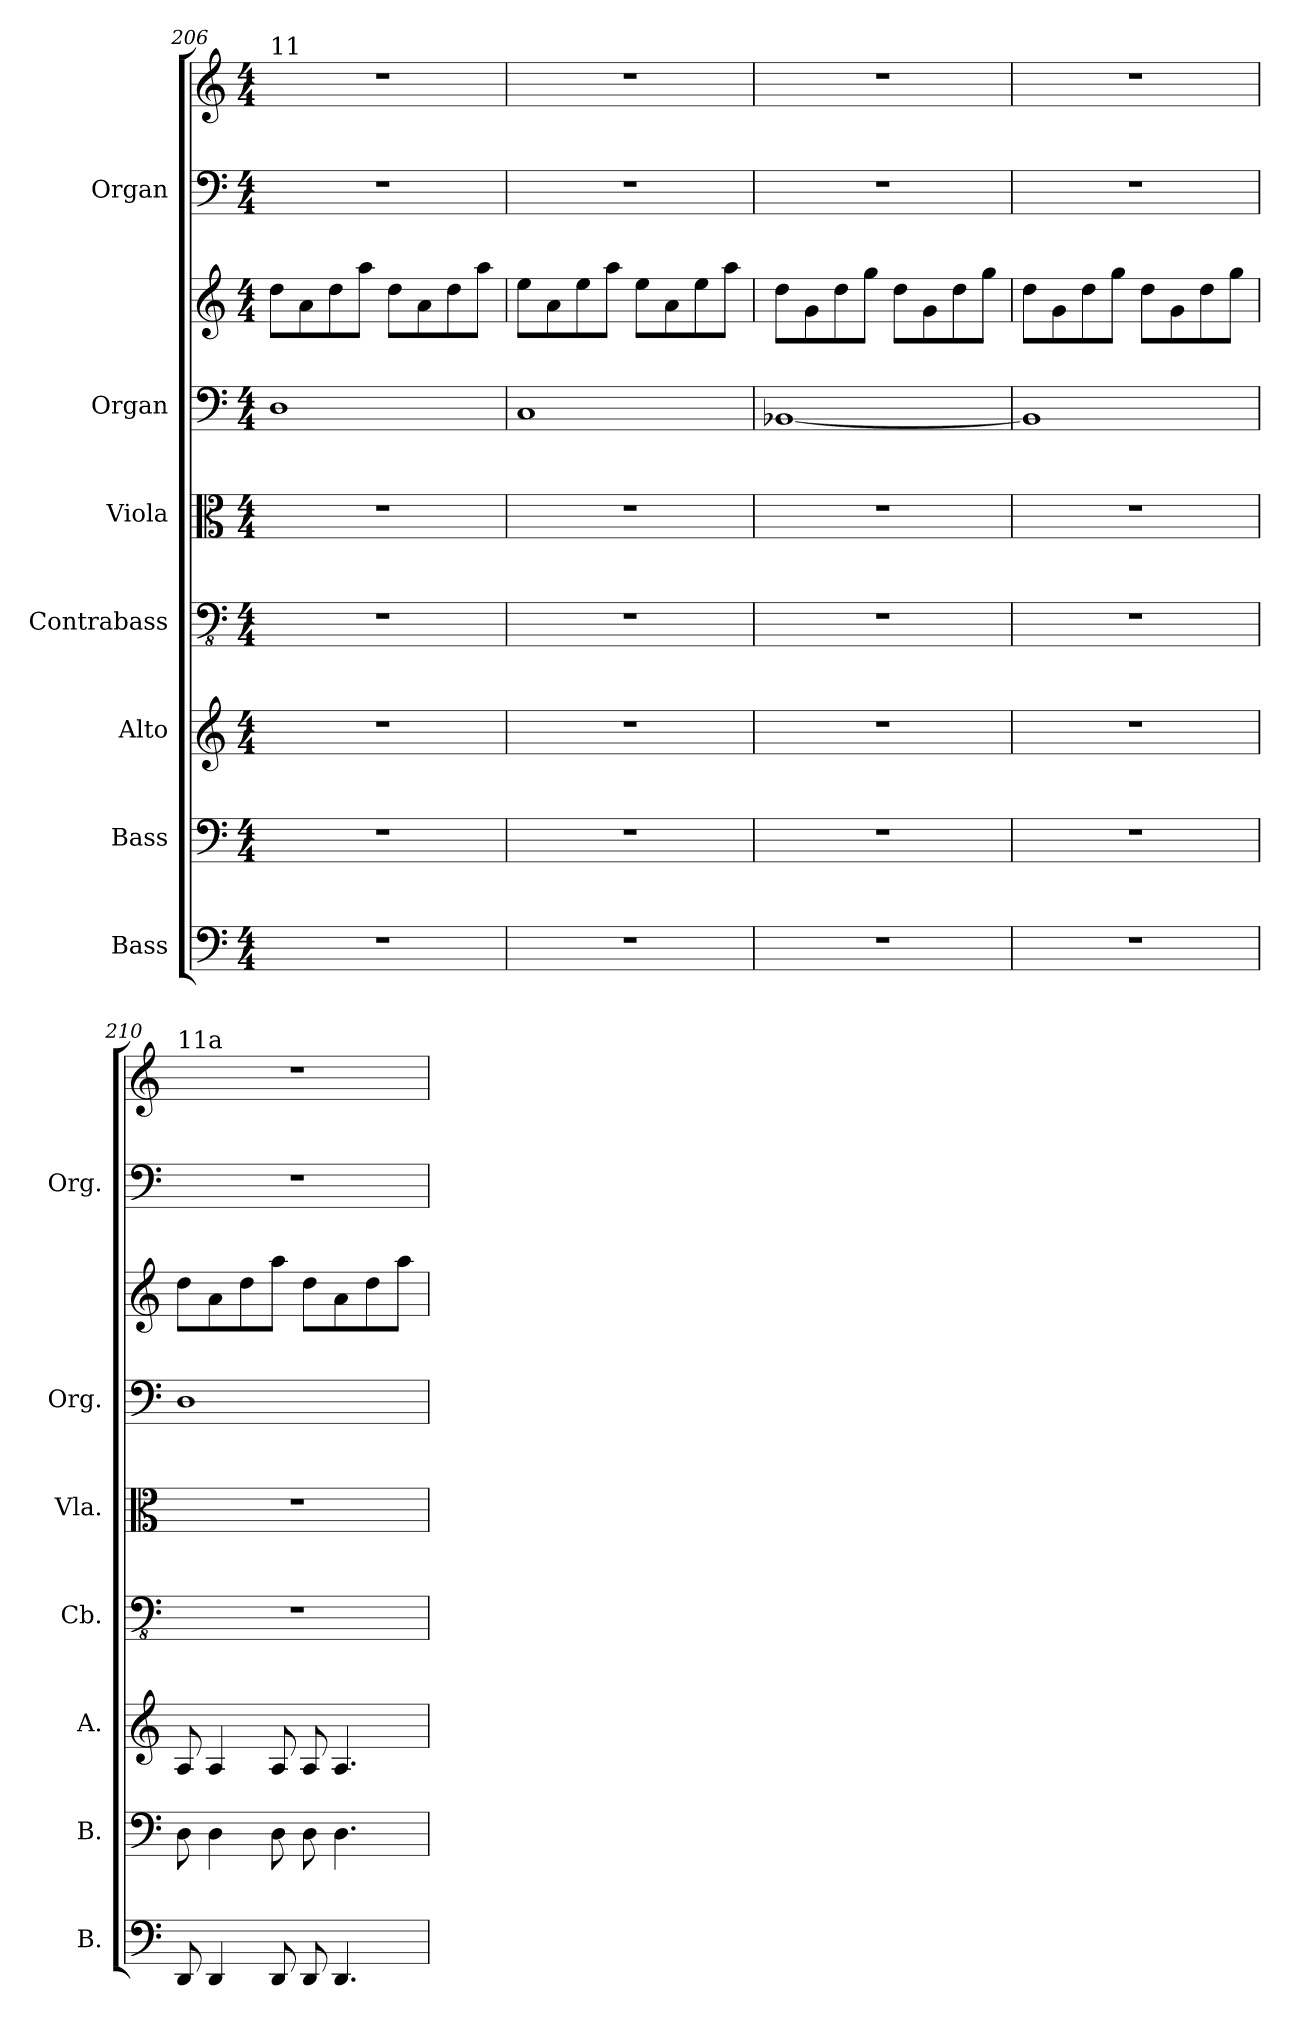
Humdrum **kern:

**kern	**kern	**kern	**kern	**kern	**kern	**kern	**kern	**kern
*part7	*part6	*part5	*part4	*part3	*part2	*part2	*part1	*part1
*staff9	*staff8	*staff7	*staff6	*staff5	*staff4	*staff3	*staff2	*staff1
*I"Bass	*I"Bass	*I"Alto	*I"Contrabass	*I"Viola	*I"Organ	*	*I"Organ	*
*I'B.	*I'B.	*I'A.	*I'Cb.	*I'Vla.	*I'Org.	*	*I'Org.	*
!!LO:PB:g=z
*clefF4	*clefF4	*clefG2	*clefFv4	*clefC3	*clefF4	*clefG2	*clefF4	*clefG2
*	*	*	*ITrd7c12	*	*	*	*	*
*k[]	*k[]	*k[]	*k[]	*k[]	*k[]	*k[]	*k[]	*k[]
*M4/4	*M4/4	*M4/4	*M4/4	*M4/4	*M4/4	*M4/4	*M4/4	*M4/4
=206	=206	=206	=206	=206	=206	=206	=206	=206
!	!	!	!	!	!	!	!	!LO:TX:a:t=11
1r	1r	1r	1r	1r	1D	8dd\L	1r	1r
.	.	.	.	.	.	8a\	.	.
.	.	.	.	.	.	8dd\	.	.
.	.	.	.	.	.	8aa\J	.	.
.	.	.	.	.	.	8dd\L	.	.
.	.	.	.	.	.	8a\	.	.
.	.	.	.	.	.	8dd\	.	.
.	.	.	.	.	.	8aa\J	.	.
=207	=207	=207	=207	=207	=207	=207	=207	=207
1r	1r	1r	1r	1r	1C	8ee\L	1r	1r
.	.	.	.	.	.	8a\	.	.
.	.	.	.	.	.	8ee\	.	.
.	.	.	.	.	.	8aa\J	.	.
.	.	.	.	.	.	8ee\L	.	.
.	.	.	.	.	.	8a\	.	.
.	.	.	.	.	.	8ee\	.	.
.	.	.	.	.	.	8aa\J	.	.
=208	=208	=208	=208	=208	=208	=208	=208	=208
1r	1r	1r	1r	1r	[1BB-X	8dd\L	1r	1r
.	.	.	.	.	.	8g\	.	.
.	.	.	.	.	.	8dd\	.	.
.	.	.	.	.	.	8gg\J	.	.
.	.	.	.	.	.	8dd\L	.	.
.	.	.	.	.	.	8g\	.	.
.	.	.	.	.	.	8dd\	.	.
.	.	.	.	.	.	8gg\J	.	.
=209	=209	=209	=209	=209	=209	=209	=209	=209
1r	1r	1r	1r	1r	1BB-]	8dd\L	1r	1r
.	.	.	.	.	.	8g\	.	.
.	.	.	.	.	.	8dd\	.	.
.	.	.	.	.	.	8gg\J	.	.
.	.	.	.	.	.	8dd\L	.	.
.	.	.	.	.	.	8g\	.	.
.	.	.	.	.	.	8dd\	.	.
.	.	.	.	.	.	8gg\J	.	.
=210	=210	=210	=210	=210	=210	=210	=210	=210
!	!	!	!	!	!	!	!	!LO:TX:a:t=11a
8DD/	8D\	8A/	1r	1r	1D	8dd\L	1r	1r
4DD/	4D\	4A/	.	.	.	8a\	.	.
.	.	.	.	.	.	8dd\	.	.
8DD/	8D\	8A/	.	.	.	8aa\J	.	.
8DD/	8D\	8A/	.	.	.	8dd\L	.	.
4.DD/	4.D\	4.A/	.	.	.	8a\	.	.
.	.	.	.	.	.	8dd\	.	.
.	.	.	.	.	.	8aa\J	.	.
=	=	=	=	=	=	=	=	=
*-	*-	*-	*-	*-	*-	*-	*-	*-
